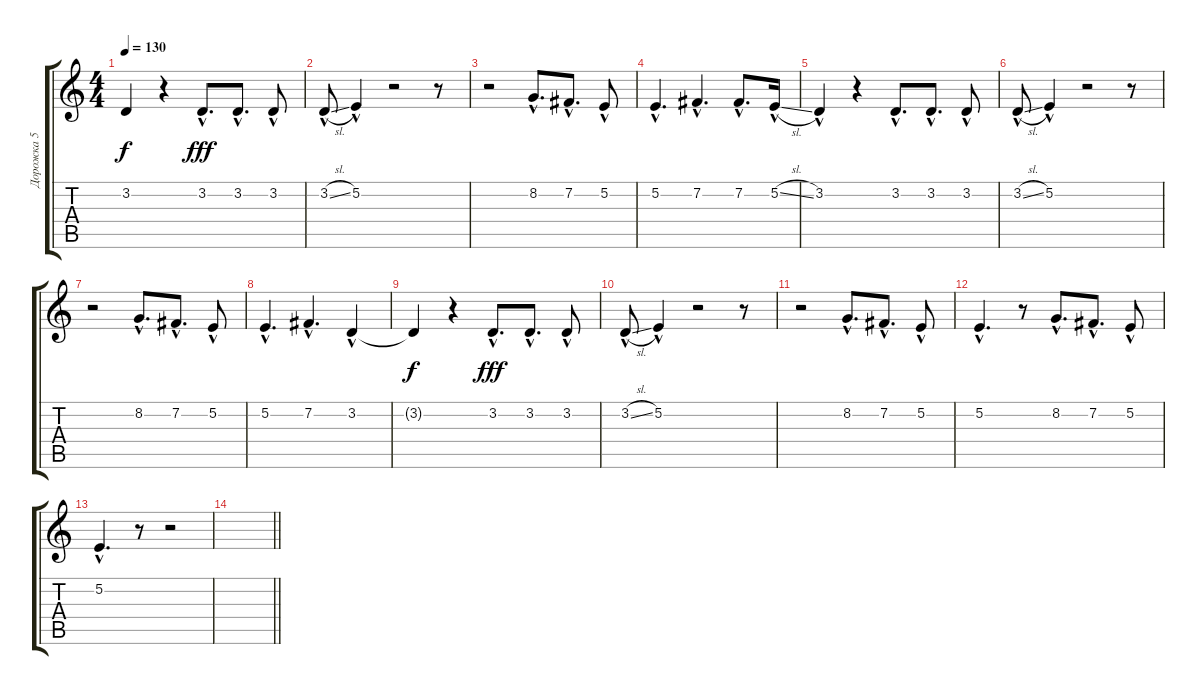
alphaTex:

\track ("Дорожка 5" "Дорожка 5") {instrument lead2sawtooth}
\staff {score tabs}
\tuning (E4 B3 G3 D3 A2 E2) {hide}
\ts (4 4)
\tempo 130
\clef g2
\ks c
3.2{t}.4{dy f} r.4 3.2{hac}.8{d dy fff} 3.2{hac}.8{d} 3.2{hac}.8 |
3.2{sl hac}.8 5.2{hac}.4 r.2 r.8 |
r.2 8.2{hac}.8{d} 7.2{hac}.8{d} 5.2{hac}.8 |
5.2{hac}.4{d} 7.2{hac}.4{d} 7.2{hac}.8{d} 5.2{sl hac}.16 |
3.2{hac}.4 r.4 3.2{hac}.8{d} 3.2{hac}.8{d} 3.2{hac}.8 |
3.2{sl hac}.8 5.2{hac}.4 r.2 r.8 |
r.2 8.2{hac}.8{d} 7.2{hac}.8{d} 5.2{hac}.8 |
5.2{hac}.4{d} 7.2{hac}.4{d} 3.2{hac}.4 |
3.2{t}.4{dy f} r.4 3.2{hac}.8{d dy fff} 3.2{hac}.8{d} 3.2{hac}.8 |
3.2{sl hac}.8 5.2{hac}.4 r.2 r.8 |
r.2 8.2{hac}.8{d} 7.2{hac}.8{d} 5.2{hac}.8 |
5.2{hac}.4{d} r.8 8.2{hac}.8{d} 7.2{hac}.8{d} 5.2{hac}.8 |
5.2{hac}.4{d} r.8 r.2 |
\barLineRight lightlight
